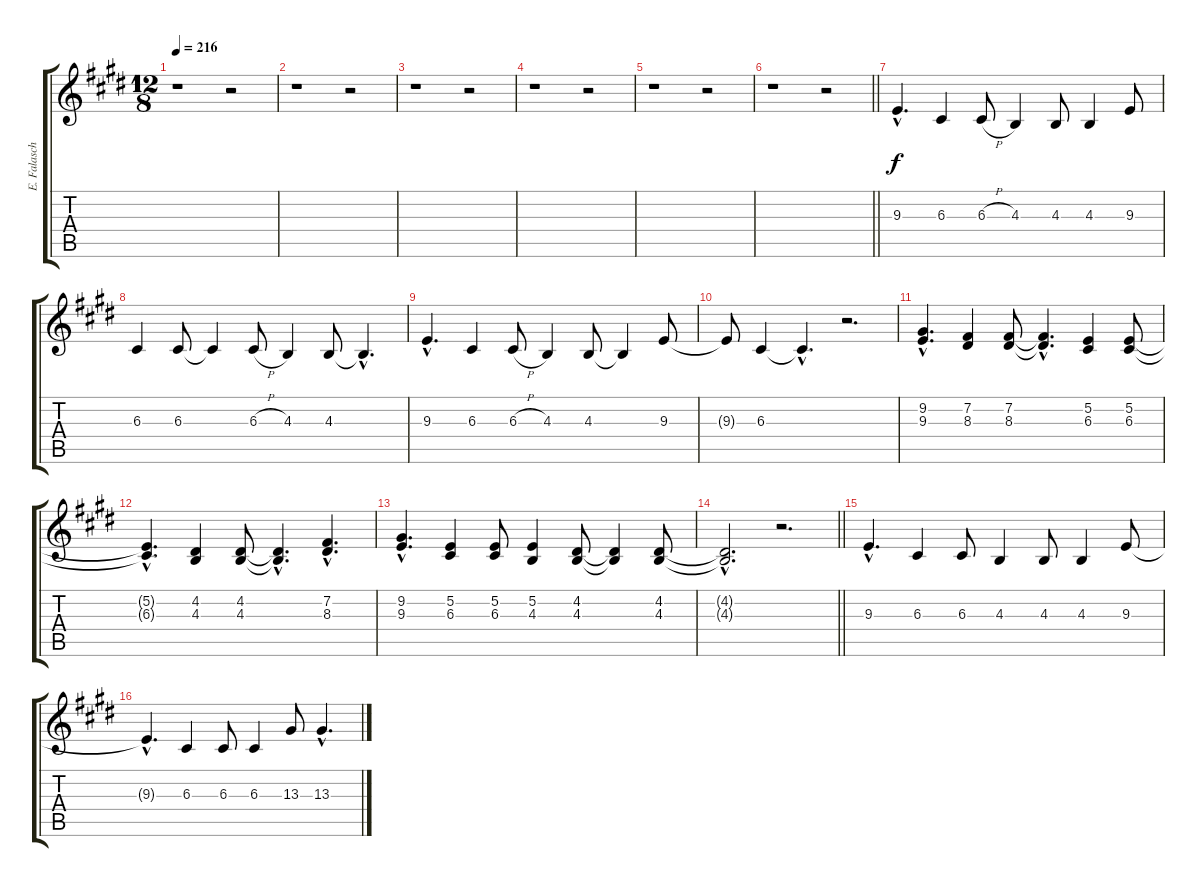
\track ("E. Falaschi" "E. Falasch") {instrument lead6voice}
\staff {score tabs}
\tuning (E4 B3 G3 D3 A2 E2) {hide}
\ts (12 8)
\tempo 216
\clef g2
\ks e
r.1{dy f} r.2 |
r.1 r.2 |
r.1 r.2 |
r.1 r.2 |
r.1 r.2 |
\barLineRight lightlight
r.1 r.2 |
9.3{hac}.4{d volume 16 instrument lead6voice} 6.3.4 6.3{h}.8 4.3.4 4.3.8 4.3.4 9.3.8 |
6.3.4 6.3.8 6.3{t}.4 6.3{h}.8 4.3.4 4.3.8 4.3{hac t}.4{d} |
9.3{hac}.4{d} 6.3.4 6.3{h}.8 4.3.4 4.3.8 4.3{t}.4 9.3.8 |
9.3{t}.8 6.3.4 6.3{hac t}.4{d} r.2{d} |
(9.2{hac} 9.3{hac}).4{d} (7.2 8.3).4 (7.2 8.3).8 (7.2{hac t} 8.3{hac t}).4{d} (5.2 6.3).4 (5.2 6.3).8 |
(5.2{hac t} 6.3{hac t}).4{d} (4.2 4.3).4 (4.2 4.3).8 (4.2{hac t} 4.3{hac t}).4{d} (7.2{hac} 8.3{hac}).4{d} |
(9.2{hac} 9.3{hac}).4{d} (5.2 6.3).4 (5.2 6.3).8 (5.2 4.3).4 (4.2 4.3).8 (4.2{t} 4.3{t}).4 (4.2 4.3).8 |
\barLineRight lightlight
(4.2{hac t} 4.3{hac t}).2{d} r.2{d} |
9.3{hac}.4{d} 6.3.4 6.3.8 4.3.4 4.3.8 4.3.4 9.3.8 |
9.3{hac t}.4{d} 6.3.4 6.3.8 6.3.4 13.3.8 13.3{hac}.4{d}
